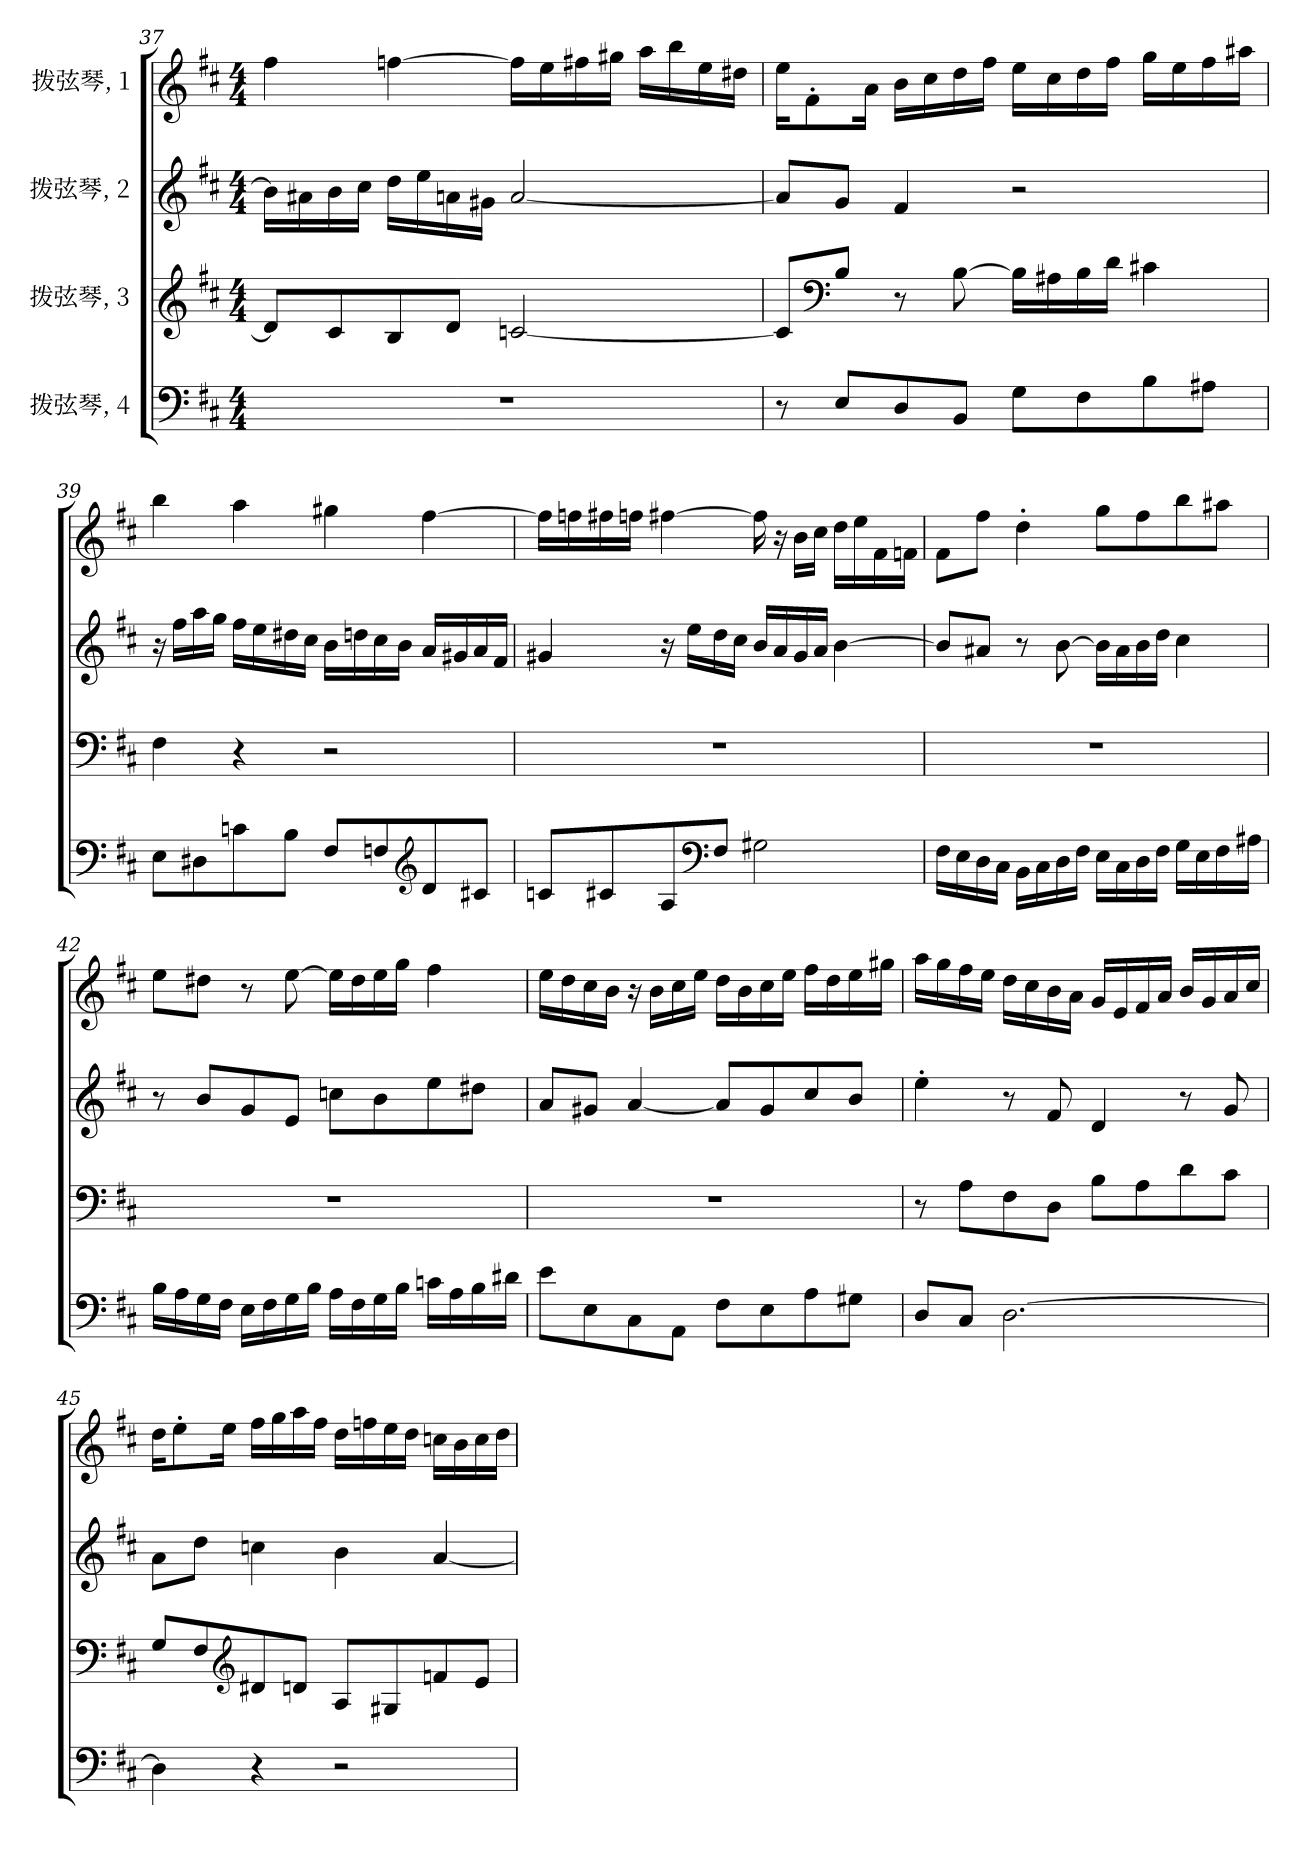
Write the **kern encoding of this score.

**kern	**kern	**kern	**kern
*part4	*part3	*part2	*part1
*staff4	*staff3	*staff2	*staff1
*I"拨弦琴, 4	*I"拨弦琴, 3	*I"拨弦琴, 2	*I"拨弦琴, 1
*clefF4	*clefG2	*clefG2	*clefG2
*k[f#c#]	*k[f#c#]	*k[f#c#]	*k[f#c#]
*M4/4	*M4/4	*M4/4	*M4/4
=37	=37	=37	=37
1r	8d/L]	16b\LL]	4ff#\
.	.	16a#X\	.
.	8c#/	16b\	.
.	.	16cc#\JJ	.
.	8B/	16dd\LL	[4ffn\
.	.	16ee\	.
.	8d/J	16an\	.
.	.	16g#X\JJ	.
.	[2cn/	[2a/	16ff\LL]
.	.	.	16ee\
.	.	.	16ff#X\
.	.	.	16gg#X\JJ
.	.	.	16aa\LL
.	.	.	16bb\
.	.	.	16ee\
.	.	.	16dd#X\JJ
!!LO:PB:g=z
=38	=38	=38	=38
8r	8c/L]	8a/L]	16ee\KL
.	.	.	8f#'\
*	*clefF4	*	*
8E/L	8B/J	8g/J	.
.	.	.	16a\Jk
8D/	8r	4f#/	16b\LL
.	.	.	16cc#\
8BB/J	[8B\	.	16dd\
.	.	.	16ff#\JJ
8G\L	16B\LL]	2r	16ee\LL
.	16A#X\	.	16cc#\
8F#\	16B\	.	16dd\
.	16d\JJ	.	16ff#\JJ
8B\	4c#X\	.	16gg\LL
.	.	.	16ee\
8A#X\J	.	.	16ff#\
.	.	.	16aa#X\JJ
=39	=39	=39	=39
8E\L	4F#\	16r	4bb\
.	.	16ff#\LL	.
8D#X\	.	16aa\	.
.	.	16gg\JJ	.
8cn\	4r	16ff#\LL	4aa\
.	.	16ee\	.
8B\J	.	16dd#X\	.
.	.	16cc#\JJ	.
8F#/L	2r	16b\LL	4gg#X\
.	.	16ddn\	.
8Fn/	.	16cc#\	.
.	.	16b\JJ	.
*clefG2	*	*	*
8d/	.	16a/LL	[4ff#\
.	.	16g#X/	.
8c#X/J	.	16a/	.
.	.	16f#/JJ	.
!!LO:LB:g=z
=40	=40	=40	=40
8cn/L	1r	4g#X/	16ff#\LL]
.	.	.	16ffn\
8c#X/	.	.	16ff#X\
.	.	.	16ffn\JJ
8A/	.	16r	[4ff#X\
.	.	16ee\LL	.
*clefF4	*	*	*
8F#/J	.	16dd\	.
.	.	16cc#\JJ	.
2G#X\	.	16b/LL	16ff#\]
.	.	16a/	16r
.	.	16g#/	16b\LL
.	.	16a/JJ	16cc#\JJ
.	.	[4b\	16dd\LL
.	.	.	16ee\
.	.	.	16f#\
.	.	.	16fn\JJ
=41	=41	=41	=41
16F#\LL	1r	8b/L]	8f#\L
16E\	.	.	.
16D\	.	8a#X/J	8ff#\J
16C#\JJ	.	.	.
16BB\LL	.	8r	4dd'\
16C#\	.	.	.
16D\	.	[8b\	.
16F#\JJ	.	.	.
16E\LL	.	16b\LL]	8gg\L
16C#\	.	16a#\	.
16D\	.	16b\	8ff#\
16F#\JJ	.	16dd\JJ	.
16G\LL	.	4cc#\	8bb\
16E\	.	.	.
16F#\	.	.	8aa#X\J
16A#X\JJ	.	.	.
!!LO:LB:g=z
=42	=42	=42	=42
16B\LL	1r	8r	8ee\L
16A\	.	.	.
16G\	.	8b/L	8dd#X\J
16F#\JJ	.	.	.
16E\LL	.	8g/	8r
16F#\	.	.	.
16G\	.	8e/J	[8ee\
16B\JJ	.	.	.
16A\LL	.	8ccn\L	16ee\LL]
16F#\	.	.	16dd#\
16G\	.	8b\	16ee\
16B\JJ	.	.	16gg\JJ
16cn\LL	.	8ee\	4ff#\
16A\	.	.	.
16B\	.	8dd#X\J	.
16d#X\JJ	.	.	.
=43	=43	=43	=43
8e\L	1r	8a/L	16ee\LL
.	.	.	16dd\
8E\	.	8g#X/J	16cc#\
.	.	.	16b\JJ
8C#\	.	[4a/	16r
.	.	.	16b\LL
8AA\J	.	.	16cc#\
.	.	.	16ee\JJ
8F#\L	.	8a/L]	16dd\LL
.	.	.	16b\
8E\	.	8g#/	16cc#\
.	.	.	16ee\JJ
8A\	.	8cc#/	16ff#\LL
.	.	.	16dd\
8G#X\J	.	8b/J	16ee\
.	.	.	16gg#X\JJ
!!LO:PB:g=z
=44	=44	=44	=44
8D/L	8r	4ee'\	16aa\LL
.	.	.	16gg\
8C#/J	8A\L	.	16ff#\
.	.	.	16ee\JJ
[2.D\	8F#\	8r	16dd\LL
.	.	.	16cc#\
.	8D\J	8f#/	16b\
.	.	.	16a\JJ
.	8B\L	4d/	16g/LL
.	.	.	16e/
.	8A\	.	16f#/
.	.	.	16a/JJ
.	8d\	8r	16b/LL
.	.	.	16g/
.	8c#\J	8g/	16a/
.	.	.	16cc#/JJ
=45	=45	=45	=45
4D\]	8G/L	8a\L	16dd\KL
.	.	.	8ee'\
.	8F#/	8dd\J	.
.	.	.	16ee\Jk
*	*clefG2	*	*
4r	8d#X/	4ccn\	16ff#\LL
.	.	.	16gg\
.	8dn/J	.	16aa\
.	.	.	16ff#\JJ
2r	8A/L	4b\	16dd\LL
.	.	.	16ffn\
.	8G#X/	.	16ee\
.	.	.	16dd\JJ
.	8fn/	[4a/	16ccn\LL
.	.	.	16b\
.	8e/J	.	16cc\
.	.	.	16dd\JJ
=	=	=	=
*-	*-	*-	*-
